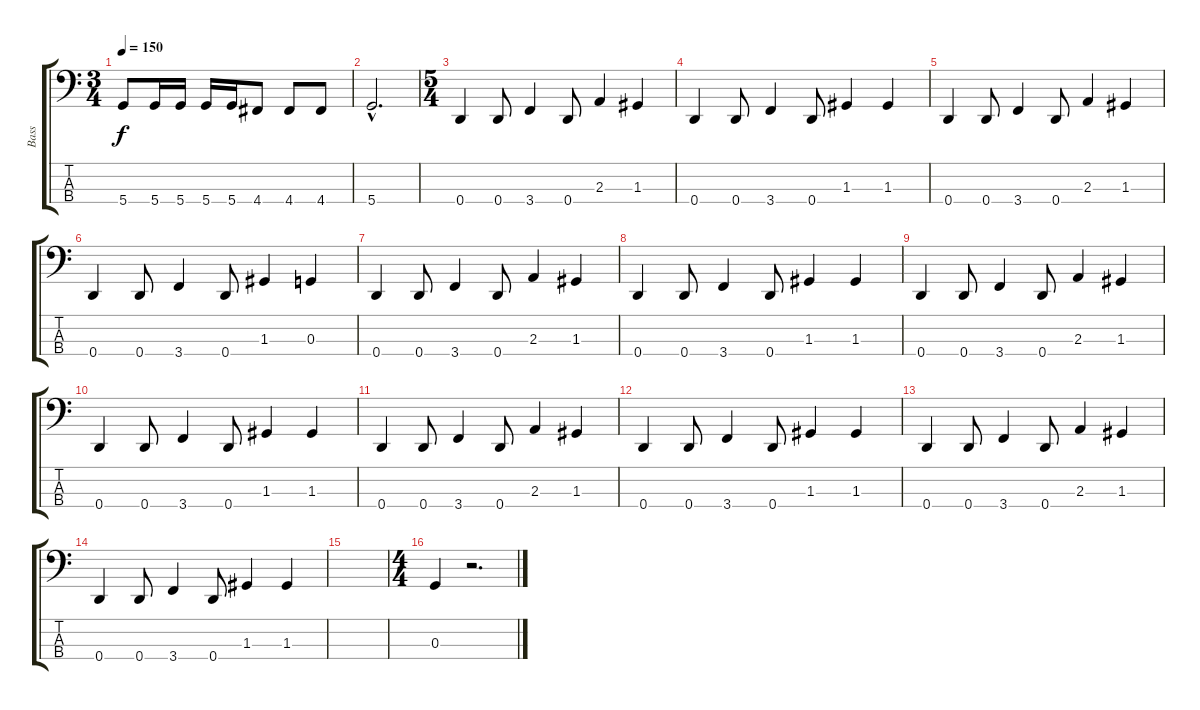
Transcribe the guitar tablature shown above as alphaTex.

\track ("Bass" "Bass") {instrument electricbasspick}
\staff {score tabs}
\tuning (F2 C2 G1 D1) {hide}
\ts (3 4)
\tempo 150
\clef f4
\ks c
5.4.8{dy f} 5.4.16 5.4.16 5.4.16 5.4.16 4.4.8 4.4.8 4.4.8 |
5.4{hac}.2{d} |
\ts (5 4)
0.4.4 0.4.8 3.4.4 0.4.8 2.3.4 1.3.4 |
0.4.4 0.4.8 3.4.4 0.4.8 1.3.4 1.3.4 |
0.4.4 0.4.8 3.4.4 0.4.8 2.3.4 1.3.4 |
0.4.4 0.4.8 3.4.4 0.4.8 1.3.4 0.3.4 |
0.4.4 0.4.8 3.4.4 0.4.8 2.3.4 1.3.4 |
0.4.4 0.4.8 3.4.4 0.4.8 1.3.4 1.3.4 |
0.4.4 0.4.8 3.4.4 0.4.8 2.3.4 1.3.4 |
0.4.4 0.4.8 3.4.4 0.4.8 1.3.4 1.3.4 |
0.4.4 0.4.8 3.4.4 0.4.8 2.3.4 1.3.4 |
0.4.4 0.4.8 3.4.4 0.4.8 1.3.4 1.3.4 |
0.4.4 0.4.8 3.4.4 0.4.8 2.3.4 1.3.4 |
0.4.4 0.4.8 3.4.4 0.4.8 1.3.4 1.3.4 |
|
\ts (4 4)
0.3.4 r.2{d}
